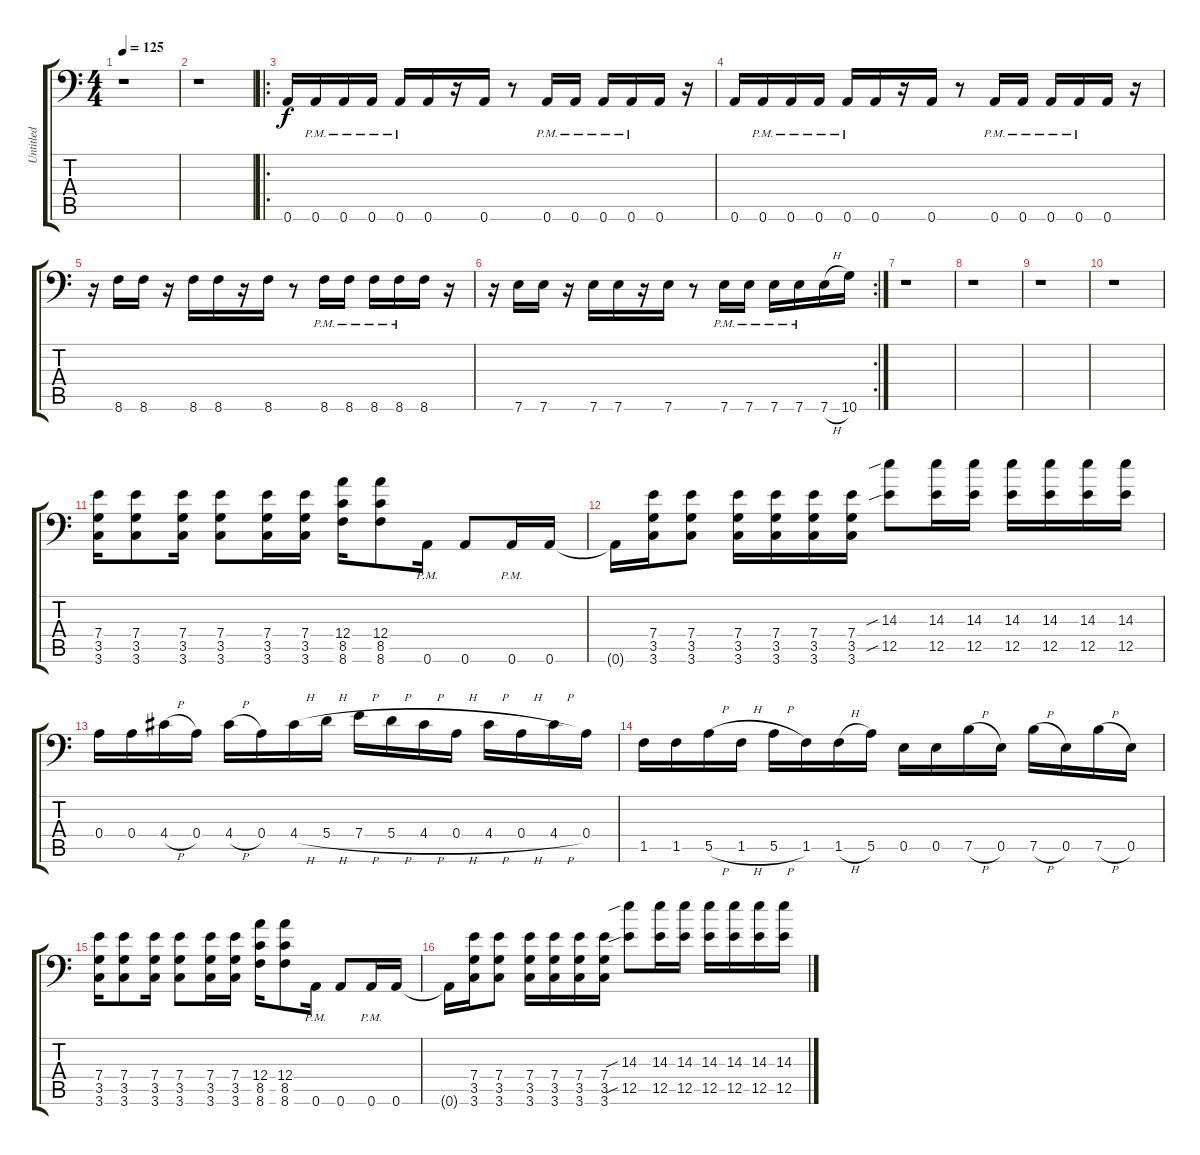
\track ("Untitled" "Untitled") {instrument distortionguitar}
\staff {score tabs}
\tuning (B3 Gb3 D3 A2 E2 A1) {hide}
\ts (4 4)
\tempo 125
\clef f4
\ks c
r.1{dy f instrument distortionguitar} |
r.1 |
\ro
0.6.16 0.6{pm}.16 0.6{pm}.16 0.6{pm}.16 0.6{pm}.16 0.6.16 r.16 0.6.16 r.8 0.6{pm}.16 0.6{pm}.16 0.6{pm}.16 0.6{pm}.16 0.6.16 r.16 |
0.6.16 0.6{pm}.16 0.6{pm}.16 0.6{pm}.16 0.6{pm}.16 0.6.16 r.16 0.6.16 r.8 0.6{pm}.16 0.6{pm}.16 0.6{pm}.16 0.6{pm}.16 0.6.16 r.16 |
r.16 8.6.16 8.6.16 r.16 8.6.16 8.6.16 r.16 8.6.16 r.8 8.6{pm}.16 8.6{pm}.16 8.6{pm}.16 8.6{pm}.16 8.6.16 r.16 |
\rc 2
r.16 7.6.16 7.6.16 r.16 7.6.16 7.6.16 r.16 7.6.16 r.8 7.6{pm}.16 7.6{pm}.16 7.6{pm}.16 7.6{pm}.16 7.6{h}.16 10.6.16 |
r.1 |
r.1 |
r.1 |
r.1 |
(7.4 3.5 3.6).16 (7.4 3.5 3.6).8 (7.4 3.5 3.6).16 (7.4 3.5 3.6).8 (7.4 3.5 3.6).16 (7.4 3.5 3.6).16 (12.4 8.5 8.6).16 (12.4 8.5 8.6).8 0.6{pm}.16 0.6.8 0.6{pm}.16 0.6.16 |
0.6{t}.16 (7.4 3.5 3.6).16 (7.4 3.5 3.6).8 (7.4 3.5 3.6).16 (7.4 3.5 3.6).16 (7.4 3.5 3.6).16 (7.4 3.5 3.6).16 (14.3{sib} 12.5{sib}).8 (14.3 12.5).16 (14.3 12.5).16 (14.3 12.5).16 (14.3 12.5).16 (14.3 12.5).16 (14.3 12.5).16 |
0.4.16 0.4.16 4.4{h}.16 0.4.16 4.4{h}.16 0.4.16 4.4{h}.16 5.4{h}.16 7.4{h}.16 5.4{h}.16 4.4{h}.16 0.4{h}.16 4.4{h}.16 0.4{h}.16 4.4{h}.16 0.4.16 |
1.5.16 1.5.16 5.5{h}.16 1.5{h}.16 5.5{h}.16 1.5.16 1.5{h}.16 5.5.16 0.5.16 0.5.16 7.5{h}.16 0.5.16 7.5{h}.16 0.5.16 7.5{h}.16 0.5.16 |
(7.4 3.5 3.6).16 (7.4 3.5 3.6).8 (7.4 3.5 3.6).16 (7.4 3.5 3.6).8 (7.4 3.5 3.6).16 (7.4 3.5 3.6).16 (12.4 8.5 8.6).16 (12.4 8.5 8.6).8 0.6{pm}.16 0.6.8 0.6{pm}.16 0.6.16 |
0.6{t}.16 (7.4 3.5 3.6).16 (7.4 3.5 3.6).8 (7.4 3.5 3.6).16 (7.4 3.5 3.6).16 (7.4 3.5 3.6).16 (7.4 3.5 3.6).16 (14.3{sib} 12.5{sib}).8 (14.3 12.5).16 (14.3 12.5).16 (14.3 12.5).16 (14.3 12.5).16 (14.3 12.5).16 (14.3 12.5).16
